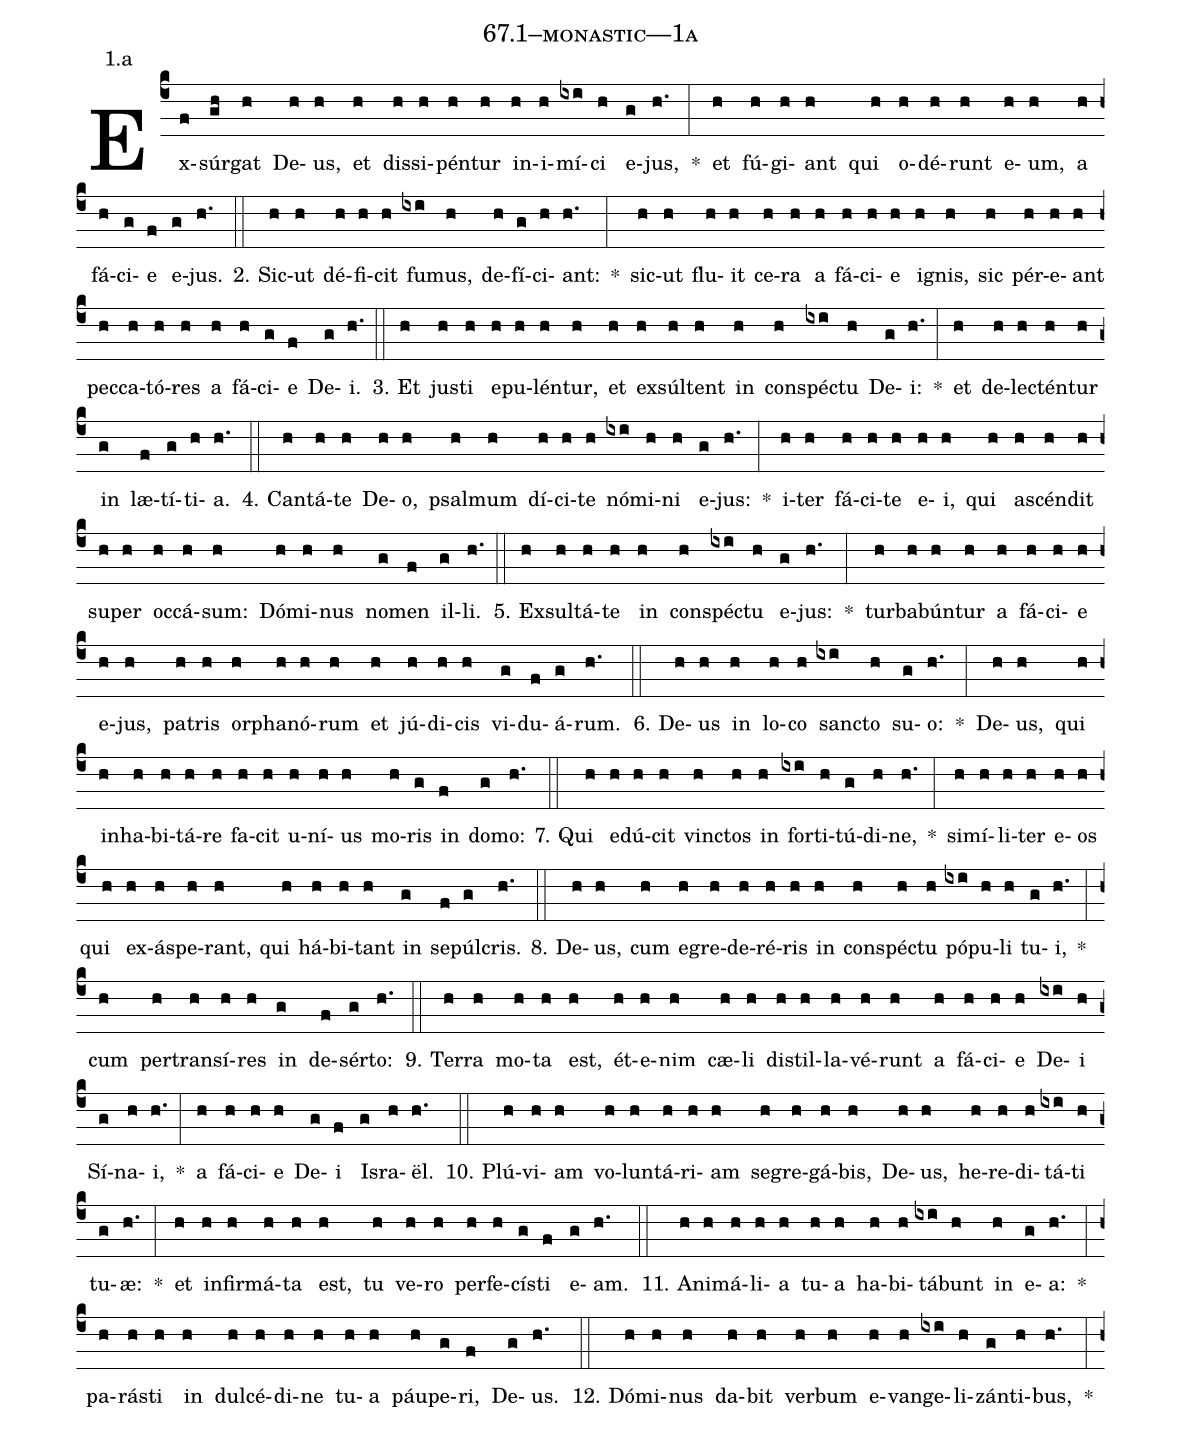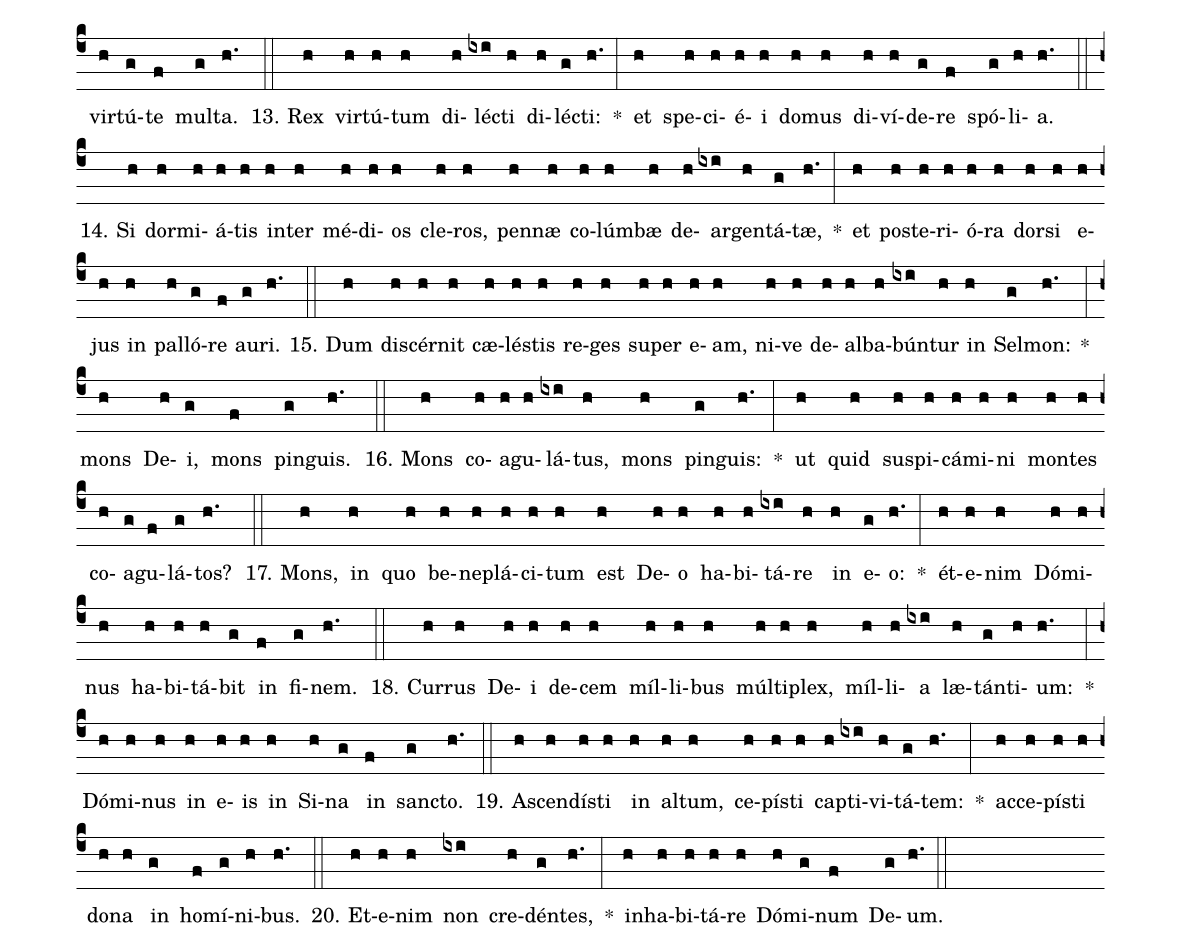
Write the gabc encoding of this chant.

name: 67.1--monastic---1a;
annotation: 1.a;
%%
(c4)Ex(f)súr(gh)gat(h) De(h)us,(h) et(h) dis(h)si(h)pén(h)tur(h) in(h)i(h)mí(ixi)ci(h) e(g)jus,(h.) *(:) et(h) fú(h)gi(h)ant(h) qui(h) o(h)dé(h)runt(h) e(h)um,(h) a(h) fá(h)ci(g)e(f) e(g)jus.(h.) (::)
2. Sic(h)ut(h) dé(h)fi(h)cit(h) fu(ixi)mus,(h) de(h)fí(g)ci(h)ant:(h.) *(:) sic(h)ut(h) flu(h)it(h) ce(h)ra(h) a(h) fá(h)ci(h)e(h) i(h)gnis,(h) sic(h) pér(h)e(h)ant(h) pec(h)ca(h)tó(h)res(h) a(h) fá(h)ci(g)e(f) De(g)i.(h.) (::)
3. Et(h) jus(h)ti(h) e(h)pu(h)lén(h)tur,(h) et(h) ex(h)súl(h)tent(h) in(h) con(h)spéc(ixi)tu(h) De(g)i:(h.) *(:) et(h) de(h)lec(h)tén(h)tur(h) in(g) læ(f)tí(g)ti(h)a.(h.) (::)
4. Can(h)tá(h)te(h) De(h)o,(h) psal(h)mum(h) dí(h)ci(h)te(h) nó(ixi)mi(h)ni(h) e(g)jus:(h.) *(:) i(h)ter(h) fá(h)ci(h)te(h) e(h)i,(h) qui(h) a(h)scén(h)dit(h) su(h)per(h) oc(h)cá(h)sum:(h) Dó(h)mi(h)nus(h) no(g)men(f) il(g)li.(h.) (::)
5. Ex(h)sul(h)tá(h)te(h) in(h) con(h)spéc(ixi)tu(h) e(g)jus:(h.) *(:) tur(h)ba(h)bún(h)tur(h) a(h) fá(h)ci(h)e(h) e(h)jus,(h) pa(h)tris(h) or(h)pha(h)nó(h)rum(h) et(h) jú(h)di(h)cis(h) vi(g)du(f)á(g)rum.(h.) (::)
6. De(h)us(h) in(h) lo(h)co(h) sanc(ixi)to(h) su(g)o:(h.) *(:) De(h)us,(h) qui(h) in(h)ha(h)bi(h)tá(h)re(h) fa(h)cit(h) u(h)ní(h)us(h) mo(h)ris(g) in(f) do(g)mo:(h.) (::)
7. Qui(h) e(h)dú(h)cit(h) vinc(h)tos(h) in(h) for(ixi)ti(h)tú(g)di(h)ne,(h.) *(:) si(h)mí(h)li(h)ter(h) e(h)os(h) qui(h) ex(h)ás(h)pe(h)rant,(h) qui(h) há(h)bi(h)tant(h) in(g) se(f)púl(g)cris.(h.) (::)
8. De(h)us,(h) cum(h) e(h)gre(h)de(h)ré(h)ris(h) in(h) con(h)spéc(h)tu(h) pó(ixi)pu(h)li(h) tu(g)i,(h.) *(:) cum(h) per(h)trans(h)í(h)res(h) in(g) de(f)sér(g)to:(h.) (::)
9. Ter(h)ra(h) mo(h)ta(h) est,(h) ét(h)e(h)nim(h) cæ(h)li(h) di(h)stil(h)la(h)vé(h)runt(h) a(h) fá(h)ci(h)e(h) De(ixi)i(h) Sí(g)na(h)i,(h.) *(:) a(h) fá(h)ci(h)e(h) De(g)i(f) Is(g)ra(h)ël.(h.) (::)
10. Plú(h)vi(h)am(h) vo(h)lun(h)tá(h)ri(h)am(h) se(h)gre(h)gá(h)bis,(h) De(h)us,(h) he(h)re(h)di(h)tá(ixi)ti(h) tu(g)æ:(h.) *(:) et(h) in(h)fir(h)má(h)ta(h) est,(h) tu(h) ve(h)ro(h) per(h)fe(h)cís(g)ti(f) e(g)am.(h.) (::)
11. A(h)ni(h)má(h)li(h)a(h) tu(h)a(h) ha(h)bi(h)tá(ixi)bunt(h) in(h) e(g)a:(h.) *(:) pa(h)rás(h)ti(h) in(h) dul(h)cé(h)di(h)ne(h) tu(h)a(h) páu(h)pe(g)ri,(f) De(g)us.(h.) (::)
12. Dó(h)mi(h)nus(h) da(h)bit(h) ver(h)bum(h) e(h)van(h)ge(ixi)li(h)zán(g)ti(h)bus,(h.) *(:) vir(h)tú(g)te(f) mul(g)ta.(h.) (::)
13. Rex(h) vir(h)tú(h)tum(h) di(h)léc(ixi)ti(h) di(h)léc(g)ti:(h.) *(:) et(h) spe(h)ci(h)é(h)i(h) do(h)mus(h) di(h)ví(h)de(g)re(f) spó(g)li(h)a.(h.) (::)
14. Si(h) dor(h)mi(h)á(h)tis(h) in(h)ter(h) mé(h)di(h)os(h) cle(h)ros,(h) pen(h)næ(h) co(h)lúm(h)bæ(h) de(h)ar(ixi)gen(h)tá(g)tæ,(h.) *(:) et(h) post(h)e(h)ri(h)ó(h)ra(h) dor(h)si(h) e(h)jus(h) in(h) pal(h)ló(g)re(f) au(g)ri.(h.) (::)
15. Dum(h) di(h)scér(h)nit(h) cæ(h)lés(h)tis(h) re(h)ges(h) su(h)per(h) e(h)am,(h) ni(h)ve(h) de(h)al(h)ba(h)bún(ixi)tur(h) in(h) Sel(g)mon:(h.) *(:) mons(h) De(h)i,(g) mons(f) pin(g)guis.(h.) (::)
16. Mons(h) co(h)a(h)gu(h)lá(ixi)tus,(h) mons(h) pin(g)guis:(h.) *(:) ut(h) quid(h) su(h)spi(h)cá(h)mi(h)ni(h) mon(h)tes(h) co(h)a(g)gu(f)lá(g)tos?(h.) (::)
17. Mons,(h) in(h) quo(h) be(h)ne(h)plá(h)ci(h)tum(h) est(h) De(h)o(h) ha(h)bi(h)tá(ixi)re(h) in(h) e(g)o:(h.) *(:) ét(h)e(h)nim(h) Dó(h)mi(h)nus(h) ha(h)bi(h)tá(h)bit(g) in(f) fi(g)nem.(h.) (::)
18. Cur(h)rus(h) De(h)i(h) de(h)cem(h) míl(h)li(h)bus(h) múl(h)ti(h)plex,(h) míl(h)li(h)a(ixi) læ(h)tán(g)ti(h)um:(h.) *(:) Dó(h)mi(h)nus(h) in(h) e(h)is(h) in(h) Si(h)na(g) in(f) sanc(g)to.(h.) (::)
19. A(h)scen(h)dís(h)ti(h) in(h) al(h)tum,(h) ce(h)pís(h)ti(h) cap(h)ti(ixi)vi(h)tá(g)tem:(h.) *(:) ac(h)ce(h)pís(h)ti(h) do(h)na(h) in(g) ho(f)mí(g)ni(h)bus.(h.) (::)
20. Et(h)e(h)nim(h) non(ixi) cre(h)dén(g)tes,(h.) *(:) in(h)ha(h)bi(h)tá(h)re(h) Dó(h)mi(g)num(f) De(g)um.(h.) (::)
